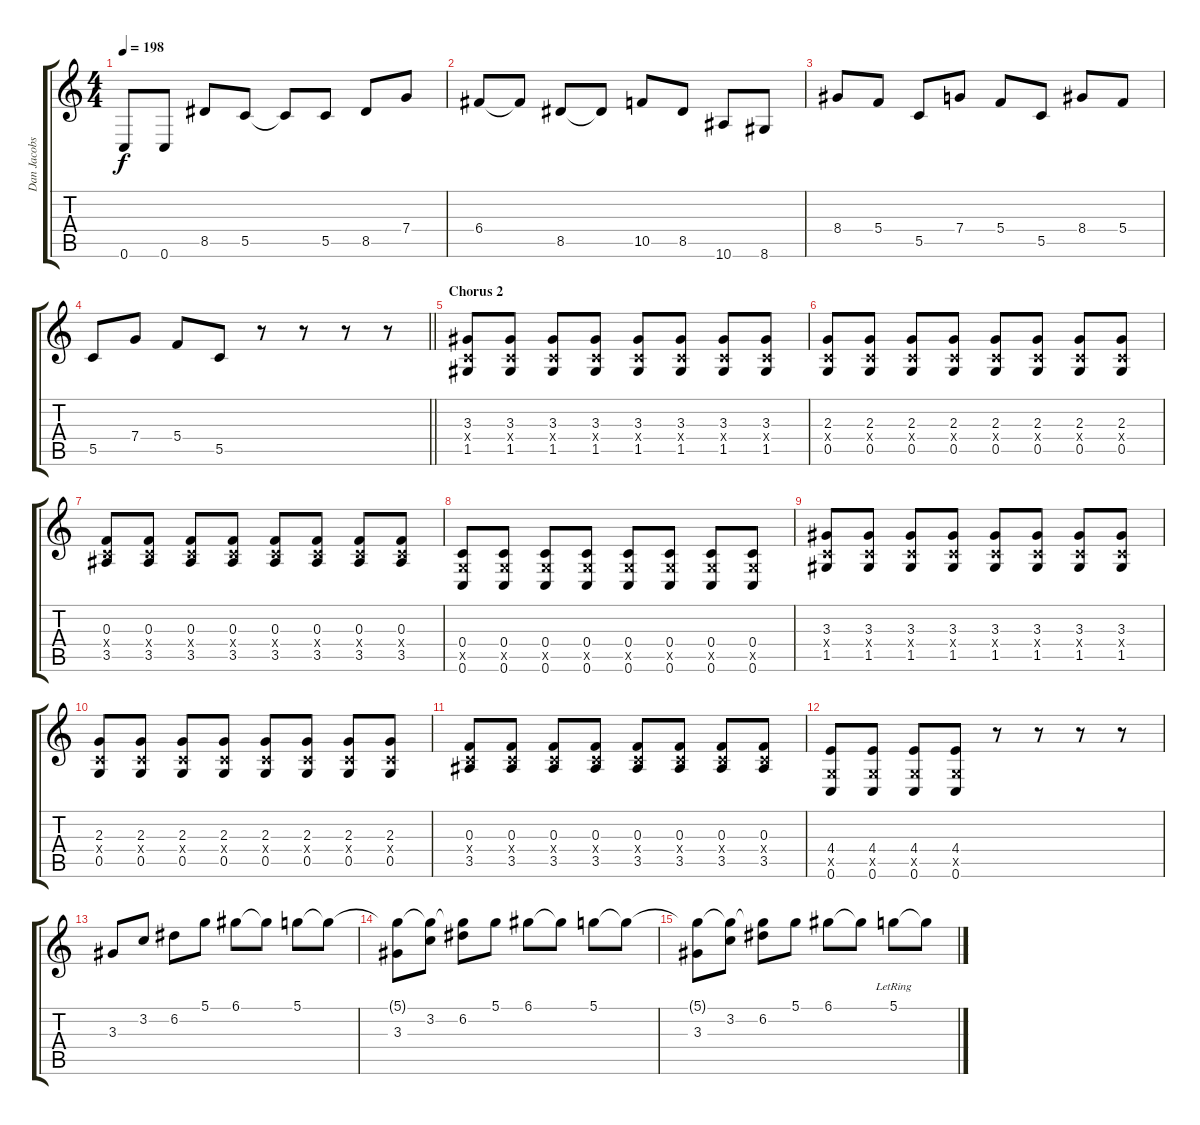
\track ("Dan Jacobs" "Dan Jacobs") {instrument distortionguitar}
\staff {score tabs}
\tuning (D4 A3 F3 C3 G2 C2) {hide}
\ts (4 4)
\tempo 198
\clef g2
\ks c
0.6.8{dy f} 0.6.8 8.5.8 5.5.8 5.5{t}.8 5.5.8 8.5.8 7.4.8 |
6.4.8 6.4{t}.8 8.5.8 8.5{t}.8 10.5.8 8.5.8 10.6.8 8.6.8 |
8.4.8 5.4.8 5.5.8 7.4.8 5.4.8 5.5.8 8.4.8 5.4.8 |
\barLineRight lightlight
5.5.8 7.4.8 5.4.8 5.5.8 r.8 r.8 r.8 r.8 |
\section ("" "Chorus 2")
(3.3 0.4{x} 1.5).8{volume 9} (3.3 0.4{x} 1.5).8 (3.3 0.4{x} 1.5).8 (3.3 0.4{x} 1.5).8 (3.3 0.4{x} 1.5).8 (3.3 0.4{x} 1.5).8 (3.3 0.4{x} 1.5).8 (3.3 0.4{x} 1.5).8 |
(2.3 0.4{x} 0.5).8 (2.3 0.4{x} 0.5).8 (2.3 0.4{x} 0.5).8 (2.3 0.4{x} 0.5).8 (2.3 0.4{x} 0.5).8 (2.3 0.4{x} 0.5).8 (2.3 0.4{x} 0.5).8 (2.3 0.4{x} 0.5).8 |
(0.3 0.4{x} 3.5).8 (0.3 0.4{x} 3.5).8 (0.3 0.4{x} 3.5).8 (0.3 0.4{x} 3.5).8 (0.3 0.4{x} 3.5).8 (0.3 0.4{x} 3.5).8 (0.3 0.4{x} 3.5).8 (0.3 0.4{x} 3.5).8 |
(0.4 0.5{x} 0.6).8 (0.4 0.5{x} 0.6).8 (0.4 0.5{x} 0.6).8 (0.4 0.5{x} 0.6).8 (0.4 0.5{x} 0.6).8 (0.4 0.5{x} 0.6).8 (0.4 0.5{x} 0.6).8 (0.4 0.5{x} 0.6).8 |
(3.3 0.4{x} 1.5).8 (3.3 0.4{x} 1.5).8 (3.3 0.4{x} 1.5).8 (3.3 0.4{x} 1.5).8 (3.3 0.4{x} 1.5).8 (3.3 0.4{x} 1.5).8 (3.3 0.4{x} 1.5).8 (3.3 0.4{x} 1.5).8 |
(2.3 0.4{x} 0.5).8 (2.3 0.4{x} 0.5).8 (2.3 0.4{x} 0.5).8 (2.3 0.4{x} 0.5).8 (2.3 0.4{x} 0.5).8 (2.3 0.4{x} 0.5).8 (2.3 0.4{x} 0.5).8 (2.3 0.4{x} 0.5).8 |
(0.3 0.4{x} 3.5).8 (0.3 0.4{x} 3.5).8 (0.3 0.4{x} 3.5).8 (0.3 0.4{x} 3.5).8 (0.3 0.4{x} 3.5).8 (0.3 0.4{x} 3.5).8 (0.3 0.4{x} 3.5).8 (0.3 0.4{x} 3.5).8 |
(4.4 0.5{x} 0.6).8 (4.4 0.5{x} 0.6).8 (4.4 0.5{x} 0.6).8 (4.4 0.5{x} 0.6).8 r.8 r.8 r.8 r.8 |
3.3.8{balance 0} 3.2.8 6.2.8 5.1.8 6.1.8 6.1{t}.8 5.1.8 5.1{t}.8 |
(5.1{t} 3.3).8{balance 16} (5.1{t} 3.2).8 (5.1{t} 6.2).8 5.1.8 6.1.8 6.1{t}.8 5.1.8 5.1{t}.8 |
(5.1{t} 3.3).8{balance 0} (5.1{t} 3.2).8 (5.1{t} 6.2).8 5.1.8 6.1.8 6.1{t}.8 5.1{lr}.8 5.1{t}.8
